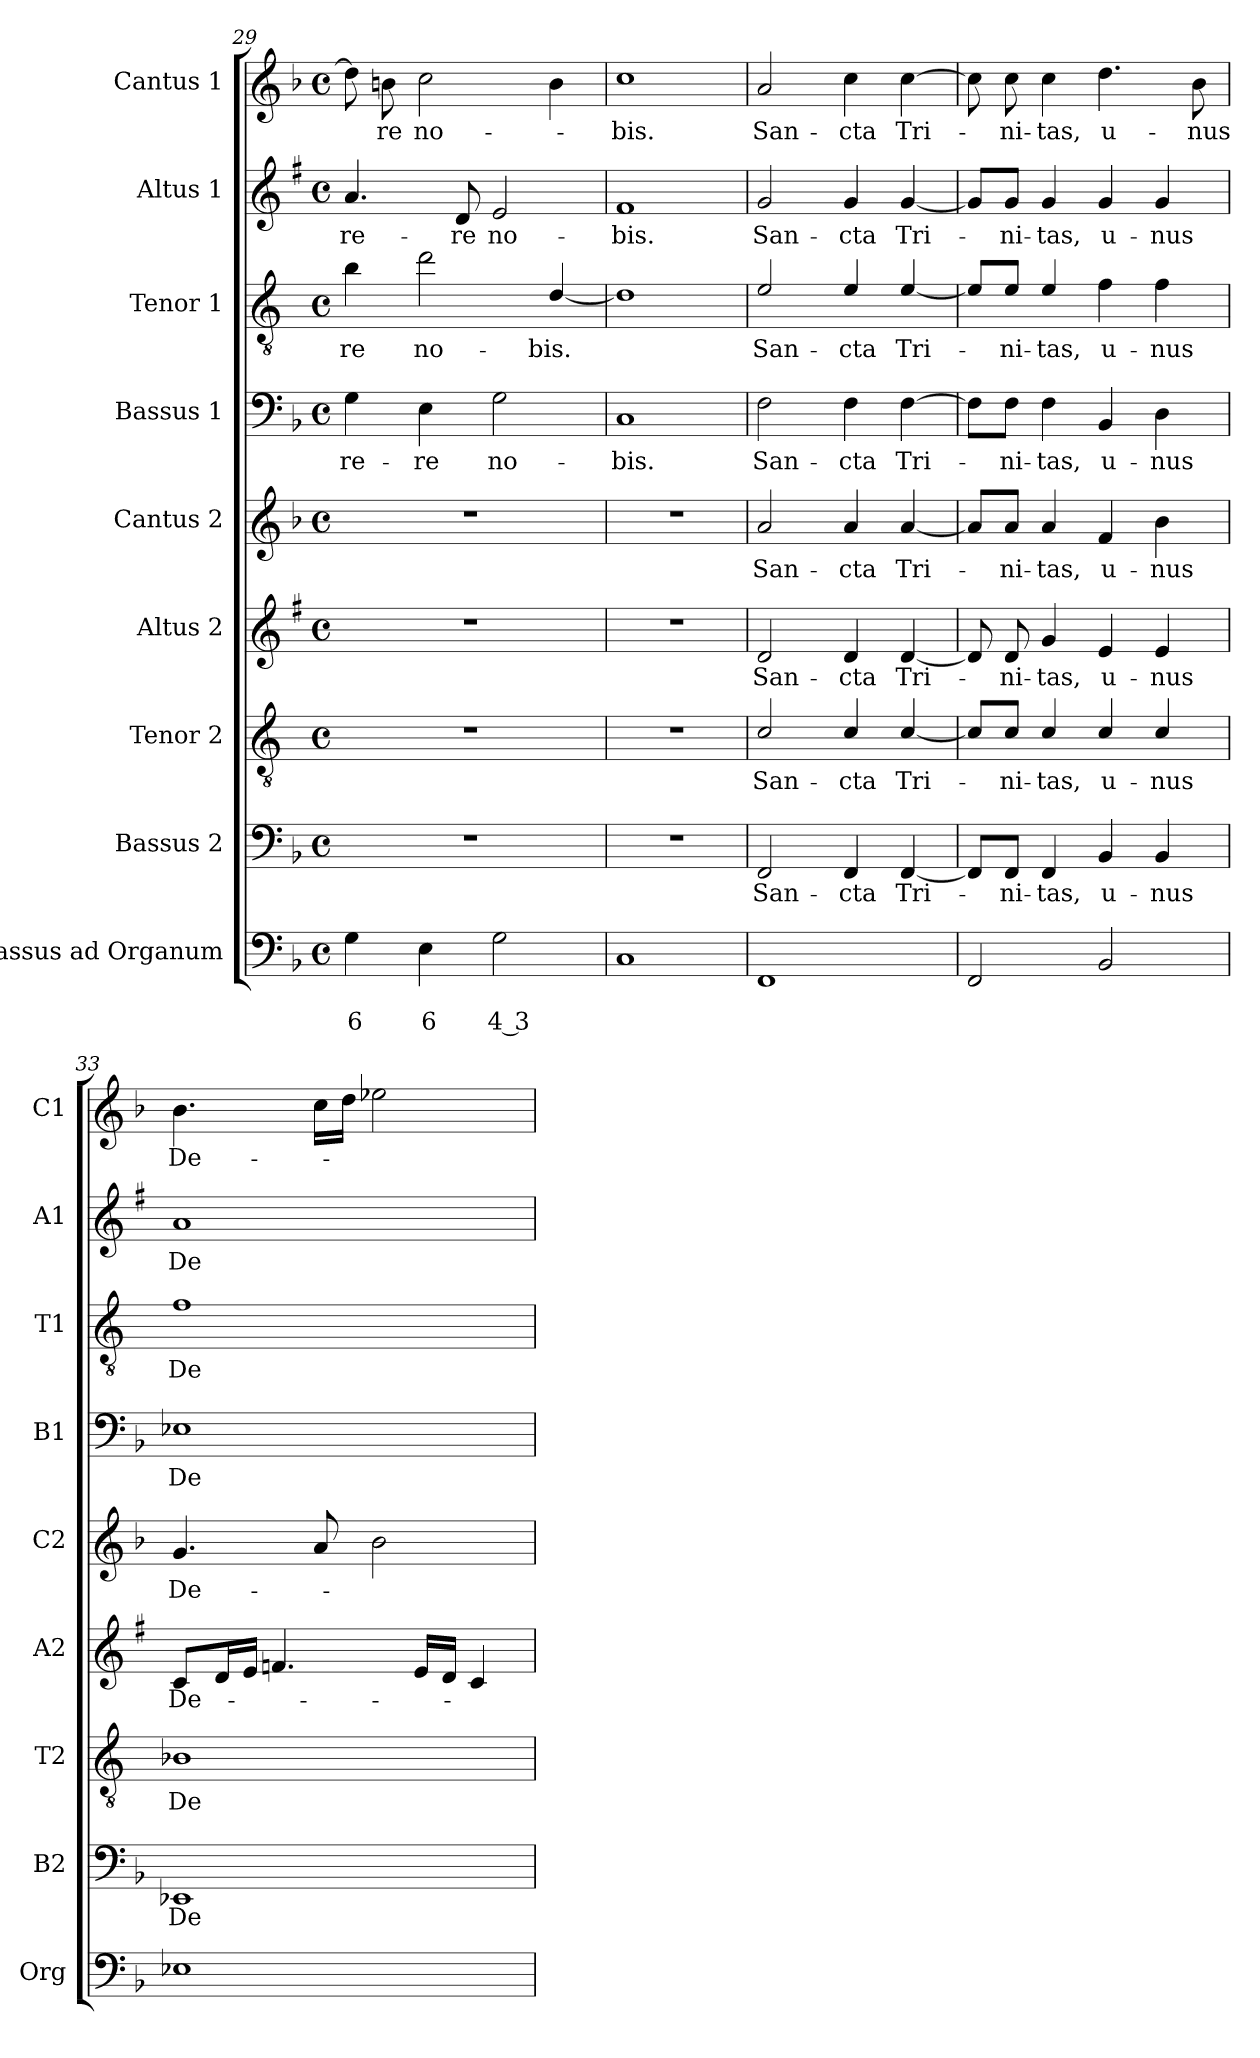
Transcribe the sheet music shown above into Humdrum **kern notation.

**kern	**text	**text	**kern	**text	**kern	**text	**kern	**text	**kern	**text	**kern	**text	**kern	**text	**kern	**text	**kern	**text
*part9	*part9	*part9	*part8	*part8	*part7	*part7	*part6	*part6	*part5	*part5	*part4	*part4	*part3	*part3	*part2	*part2	*part1	*part1
*staff9	*staff9	*staff9	*staff8	*staff8	*staff7	*staff7	*staff6	*staff6	*staff5	*staff5	*staff4	*staff4	*staff3	*staff3	*staff2	*staff2	*staff1	*staff1
*I"Bassus ad Organum	*	*	*I"Bassus 2	*	*I"Tenor 2	*	*I"Altus 2	*	*I"Cantus 2	*	*I"Bassus 1	*	*I"Tenor 1	*	*I"Altus 1	*	*I"Cantus 1	*
*I'Org	*	*	*I'B2	*	*I'T2	*	*I'A2	*	*I'C2	*	*I'B1	*	*I'T1	*	*I'A1	*	*I'C1	*
!!LO:PB:g=z
*clefF4	*	*	*clefF4	*	*clefGv2	*	*clefG2	*	*clefG2	*	*clefF4	*	*clefGv2	*	*clefG2	*	*clefG2	*
*	*	*	*	*	*ITrd4c7	*	*ITrd1c2	*	*	*	*	*	*ITrd4c7	*	*ITrd1c2	*	*	*
*k[b-]	*	*	*k[b-]	*	*k[b-]	*	*k[b-]	*	*k[b-]	*	*k[b-]	*	*k[b-]	*	*k[b-]	*	*k[b-]	*
*F:	*	*	*F:	*	*F:	*	*F:	*	*F:	*	*F:	*	*F:	*	*F:	*	*F:	*
*M4/4	*	*	*M4/4	*	*M4/4	*	*M4/4	*	*M4/4	*	*M4/4	*	*M4/4	*	*M4/4	*	*M4/4	*
*met(c)	*	*	*met(c)	*	*met(c)	*	*met(c)	*	*met(c)	*	*met(c)	*	*met(c)	*	*met(c)	*	*met(c)	*
=29	=29	=29	=29	=29	=29	=29	=29	=29	=29	=29	=29	=29	=29	=29	=29	=29	=29	=29
!	!	!LO:LY:b	!	!	!	!	!	!	!	!	!	!LO:LY:b	!	!LO:LY:b	!	!LO:LY:b	!	!
4G\	.	6	1r	.	1r	.	1r	.	1r	.	4G\	-re-	4e\	-re	4.g/	-re-	8dd\]	.
!	!	!	!	!	!	!	!	!	!	!	!	!	!	!	!	!	!	!LO:LY:b
.	.	.	.	.	.	.	.	.	.	.	.	.	.	.	.	.	8bn\	-re
!	!	!LO:LY:b	!	!	!	!	!	!	!	!	!	!LO:LY:b	!	!LO:LY:b	!	!	!	!LO:LY:b
4E\	.	6	.	.	.	.	.	.	.	.	4E\	-re	2g\	no-	.	.	2cc\	no-
!	!	!	!	!	!	!	!	!	!	!	!	!	!	!	!	!LO:LY:b	!	!
.	.	.	.	.	.	.	.	.	.	.	.	.	.	.	8c/	-re	.	.
!	!	!LO:LY:b	!	!	!	!	!	!	!	!	!	!LO:LY:b	!	!	!	!LO:LY:b	!	!
2G\	.	4 3	.	.	.	.	.	.	.	.	2G\	no-	.	.	2d/	no-	.	.
!	!	!	!	!	!	!	!	!	!	!	!	!	!	!LO:LY:b	!	!	!	!
.	.	.	.	.	.	.	.	.	.	.	.	.	[4G/	-bis.	.	.	4b\	.
=30	=30	=30	=30	=30	=30	=30	=30	=30	=30	=30	=30	=30	=30	=30	=30	=30	=30	=30
!	!	!	!	!	!	!	!	!	!	!	!	!LO:LY:b	!	!	!	!LO:LY:b	!	!LO:LY:b
1C	.	.	1r	.	1r	.	1r	.	1r	.	1C	-bis.	1G]	.	1e	-bis.	1cc	-bis.
=31	=31	=31	=31	=31	=31	=31	=31	=31	=31	=31	=31	=31	=31	=31	=31	=31	=31	=31
!	!	!	!	!LO:LY:b	!	!LO:LY:b	!	!LO:LY:b	!	!LO:LY:b	!	!LO:LY:b	!	!LO:LY:b	!	!LO:LY:b	!	!LO:LY:b
1FF	.	.	2FF/	San-	2F/	San-	2c/	San-	2a/	San-	2F\	San-	2A/	San-	2f/	San-	2a/	San-
!	!	!	!	!LO:LY:b	!	!LO:LY:b	!	!LO:LY:b	!	!LO:LY:b	!	!LO:LY:b	!	!LO:LY:b	!	!LO:LY:b	!	!LO:LY:b
.	.	.	4FF/	-cta	4F/	-cta	4c/	-cta	4a/	-cta	4F\	-cta	4A/	-cta	4f/	-cta	4cc\	-cta
!	!	!	!	!LO:LY:b	!	!LO:LY:b	!	!LO:LY:b	!	!LO:LY:b	!	!LO:LY:b	!	!LO:LY:b	!	!LO:LY:b	!	!LO:LY:b
.	.	.	[4FF/	Tri-	[4F/	Tri-	[4c/	Tri-	[4a/	Tri-	[4F\	Tri-	[4A/	Tri-	[4f/	Tri-	[4cc\	Tri-
=32	=32	=32	=32	=32	=32	=32	=32	=32	=32	=32	=32	=32	=32	=32	=32	=32	=32	=32
2FF/	.	.	8FF/L]	.	8F/L]	.	8c/]	.	8a/L]	.	8F\L]	.	8A/L]	.	8f/L]	.	8cc\]	.
!	!	!	!	!LO:LY:b	!	!LO:LY:b	!	!LO:LY:b	!	!LO:LY:b	!	!LO:LY:b	!	!LO:LY:b	!	!LO:LY:b	!	!LO:LY:b
.	.	.	8FF/J	-ni-	8F/J	-ni-	8c/	-ni-	8a/J	-ni-	8F\J	-ni-	8A/J	-ni-	8f/J	-ni-	8cc\	-ni-
!	!	!	!	!LO:LY:b	!	!LO:LY:b	!	!LO:LY:b	!	!LO:LY:b	!	!LO:LY:b	!	!LO:LY:b	!	!LO:LY:b	!	!LO:LY:b
.	.	.	4FF/	-tas,	4F/	-tas,	4f/	-tas,	4a/	-tas,	4F\	-tas,	4A/	-tas,	4f/	-tas,	4cc\	-tas,
!	!	!	!	!LO:LY:b	!	!LO:LY:b	!	!LO:LY:b	!	!LO:LY:b	!	!LO:LY:b	!	!LO:LY:b	!	!LO:LY:b	!	!LO:LY:b
2BB-/	.	.	4BB-/	u-	4F/	u-	4d/	u-	4f/	u-	4BB-/	u-	4B-\	u-	4f/	u-	4.dd\	u-
!	!	!	!	!LO:LY:b	!	!LO:LY:b	!	!LO:LY:b	!	!LO:LY:b	!	!LO:LY:b	!	!LO:LY:b	!	!LO:LY:b	!	!
.	.	.	4BB-/	-nus	4F/	-nus	4d/	-nus	4b-\	-nus	4D\	-nus	4B-\	-nus	4f/	-nus	.	.
!	!	!	!	!	!	!	!	!	!	!	!	!	!	!	!	!	!	!LO:LY:b
.	.	.	.	.	.	.	.	.	.	.	.	.	.	.	.	.	8b-\	-nus
=33	=33	=33	=33	=33	=33	=33	=33	=33	=33	=33	=33	=33	=33	=33	=33	=33	=33	=33
!	!	!	!	!LO:LY:b	!	!LO:LY:b	!	!LO:LY:b	!	!LO:LY:b	!	!LO:LY:b	!	!LO:LY:b	!	!LO:LY:b	!	!LO:LY:b
1E-X	.	.	1EE-X	De-	1E-X	De-	8B-/L	De-	4.g/	De-	1E-X	De-	1B-	De-	1g	De-	4.b-\	De-
.	.	.	.	.	.	.	16c/L	.	.	.	.	.	.	.	.	.	.	.
.	.	.	.	.	.	.	16d/JJ	.	.	.	.	.	.	.	.	.	.	.
.	.	.	.	.	.	.	4.e-X/	.	.	.	.	.	.	.	.	.	.	.
.	.	.	.	.	.	.	.	.	8a/	.	.	.	.	.	.	.	16cc\LL	.
.	.	.	.	.	.	.	.	.	.	.	.	.	.	.	.	.	16dd\JJ	.
.	.	.	.	.	.	.	.	.	2b-\	.	.	.	.	.	.	.	2ee-X\	.
.	.	.	.	.	.	.	16d/LL	.	.	.	.	.	.	.	.	.	.	.
.	.	.	.	.	.	.	16c/JJ	.	.	.	.	.	.	.	.	.	.	.
.	.	.	.	.	.	.	4B-/	.	.	.	.	.	.	.	.	.	.	.
=	=	=	=	=	=	=	=	=	=	=	=	=	=	=	=	=	=	=
*-	*-	*-	*-	*-	*-	*-	*-	*-	*-	*-	*-	*-	*-	*-	*-	*-	*-	*-
